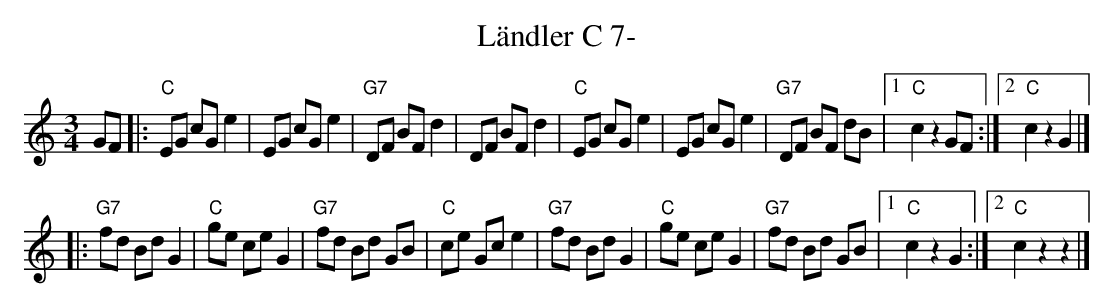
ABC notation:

X:1
T:Ländler C 7-
M:3/4
L:1/8
K:Cmaj%%MIDI gchordon
GF |: "C"EG cG e2 | EG cG e2 | "G7"DF BF d2 | DF BF d2 | "C"EG cG e2 | EG cG e2 |"G7"DF BF dB |1 "C"c2 z2 GF :|2 "C"c2 z2 G2 |]
|: "G7"fd Bd G2 | "C"ge ce G2 | "G7"fd Bd GB | "C"ce Gc e2 | "G7"fd Bd G2 | "C"ge ce G2 | "G7"fd Bd GB |1 "C"c2z2G2 :|2 "C"c2z2z2 |]
